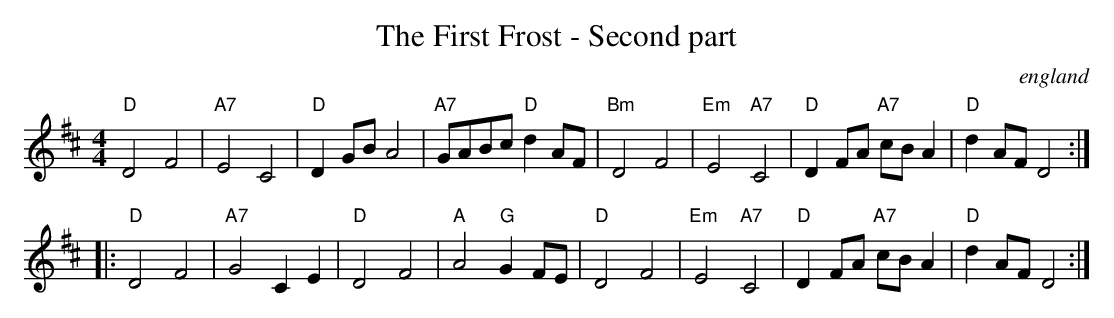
X:1
T:The First Frost - Second part
O:england
M:4/4
L:1/4
K:D
"D"D2 F2|"A7"E2 C2|"D"DG/2B/2 A2|"A7"G/2A/2B/2c/2 "D"dA/2F/2|"Bm"D2 F2|\
"Em"E2 "A7"C2|"D"DF/2A/2 "A7"c/2B/2A|"D"dA/2F/2 D2::
"D"D2 F2|"A7"G2 CE|"D"D2 F2|"A"A2 "G"GF/2E/2|"D"D2 F2|"Em"E2 "A7"C2|\
"D"DF/2A/2 "A7"c/2B/2A|"D"dA/2F/2 D2:|
